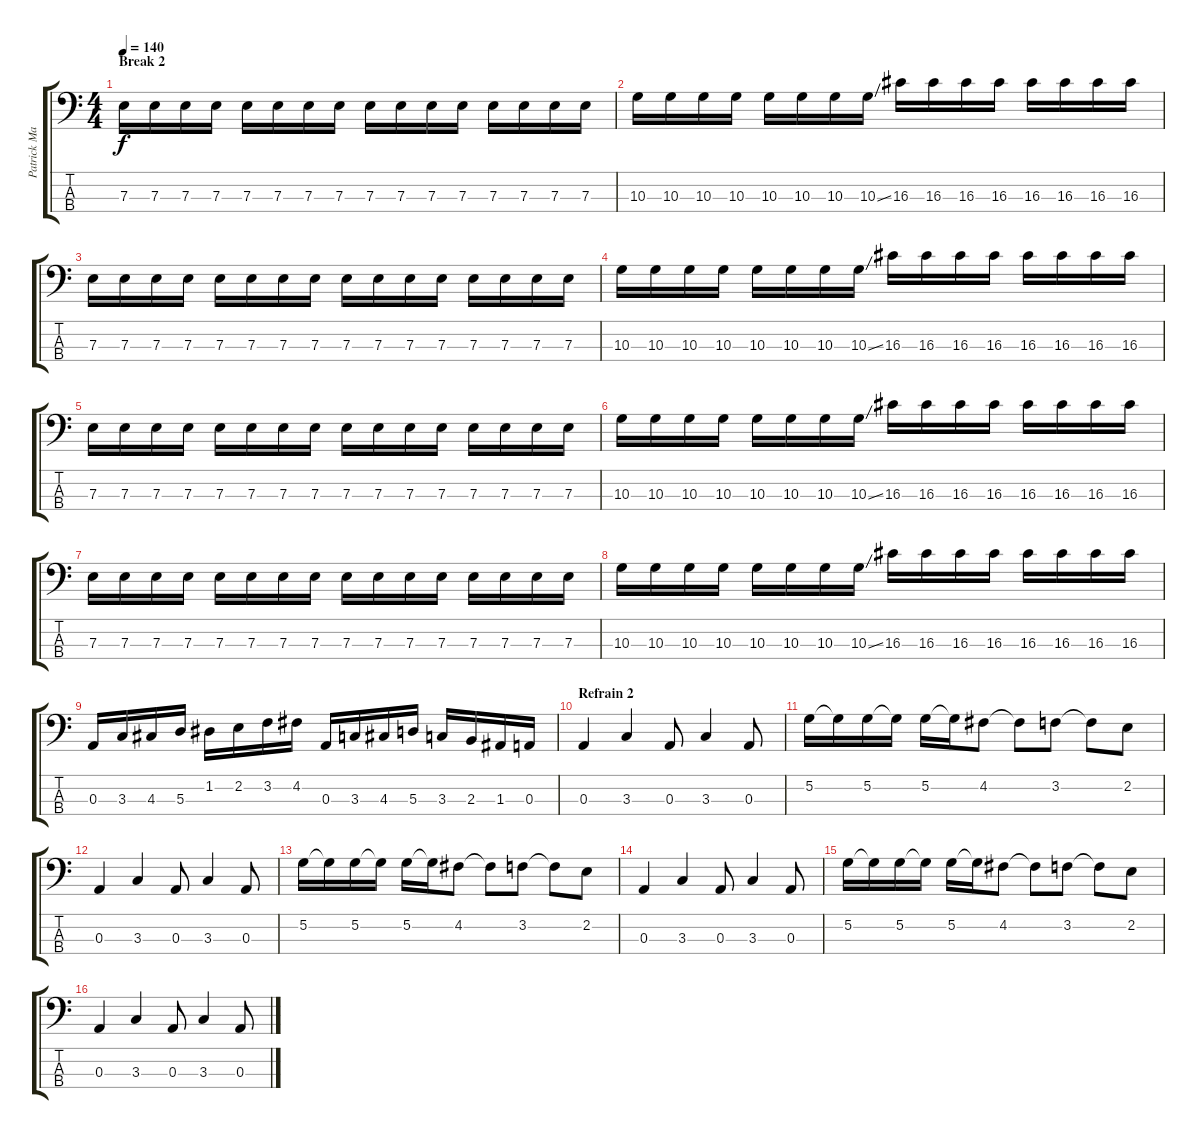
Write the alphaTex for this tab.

\track ("Patrick Mathews" "Patrick Ma") {instrument electricbasspick}
\staff {score tabs}
\tuning (G2 D2 A1 E1) {hide}
\ts (4 4)
\section ("" "Break 2")
\tempo 140
\clef f4
\ks c
7.3.16{dy f} 7.3.16 7.3.16 7.3.16 7.3.16 7.3.16 7.3.16 7.3.16 7.3.16 7.3.16 7.3.16 7.3.16 7.3.16 7.3.16 7.3.16 7.3.16 |
10.3.16 10.3.16 10.3.16 10.3.16 10.3.16 10.3.16 10.3.16 10.3{ss}.16 16.3.16 16.3.16 16.3.16 16.3.16 16.3.16 16.3.16 16.3.16 16.3.16 |
7.3.16 7.3.16 7.3.16 7.3.16 7.3.16 7.3.16 7.3.16 7.3.16 7.3.16 7.3.16 7.3.16 7.3.16 7.3.16 7.3.16 7.3.16 7.3.16 |
10.3.16 10.3.16 10.3.16 10.3.16 10.3.16 10.3.16 10.3.16 10.3{ss}.16 16.3.16 16.3.16 16.3.16 16.3.16 16.3.16 16.3.16 16.3.16 16.3.16 |
7.3.16 7.3.16 7.3.16 7.3.16 7.3.16 7.3.16 7.3.16 7.3.16 7.3.16 7.3.16 7.3.16 7.3.16 7.3.16 7.3.16 7.3.16 7.3.16 |
10.3.16 10.3.16 10.3.16 10.3.16 10.3.16 10.3.16 10.3.16 10.3{ss}.16 16.3.16 16.3.16 16.3.16 16.3.16 16.3.16 16.3.16 16.3.16 16.3.16 |
7.3.16 7.3.16 7.3.16 7.3.16 7.3.16 7.3.16 7.3.16 7.3.16 7.3.16 7.3.16 7.3.16 7.3.16 7.3.16 7.3.16 7.3.16 7.3.16 |
10.3.16 10.3.16 10.3.16 10.3.16 10.3.16 10.3.16 10.3.16 10.3{ss}.16 16.3.16 16.3.16 16.3.16 16.3.16 16.3.16 16.3.16 16.3.16 16.3.16 |
0.3.16 3.3.16 4.3.16 5.3.16 1.2.16 2.2.16 3.2.16 4.2.16 0.3.16 3.3.16 4.3.16 5.3.16 3.3.16 2.3.16 1.3.16 0.3.16 |
\section ("" "Refrain 2")
0.3.4 3.3.4 0.3.8 3.3.4 0.3.8 |
5.2.16 5.2{t}.16 5.2.16 5.2{t}.16 5.2.16 5.2{t}.16 4.2.8 4.2{t}.8 3.2.8 3.2{t}.8 2.2.8 |
0.3.4 3.3.4 0.3.8 3.3.4 0.3.8 |
5.2.16 5.2{t}.16 5.2.16 5.2{t}.16 5.2.16 5.2{t}.16 4.2.8 4.2{t}.8 3.2.8 3.2{t}.8 2.2.8 |
0.3.4 3.3.4 0.3.8 3.3.4 0.3.8 |
5.2.16 5.2{t}.16 5.2.16 5.2{t}.16 5.2.16 5.2{t}.16 4.2.8 4.2{t}.8 3.2.8 3.2{t}.8 2.2.8 |
0.3.4 3.3.4 0.3.8 3.3.4 0.3.8
